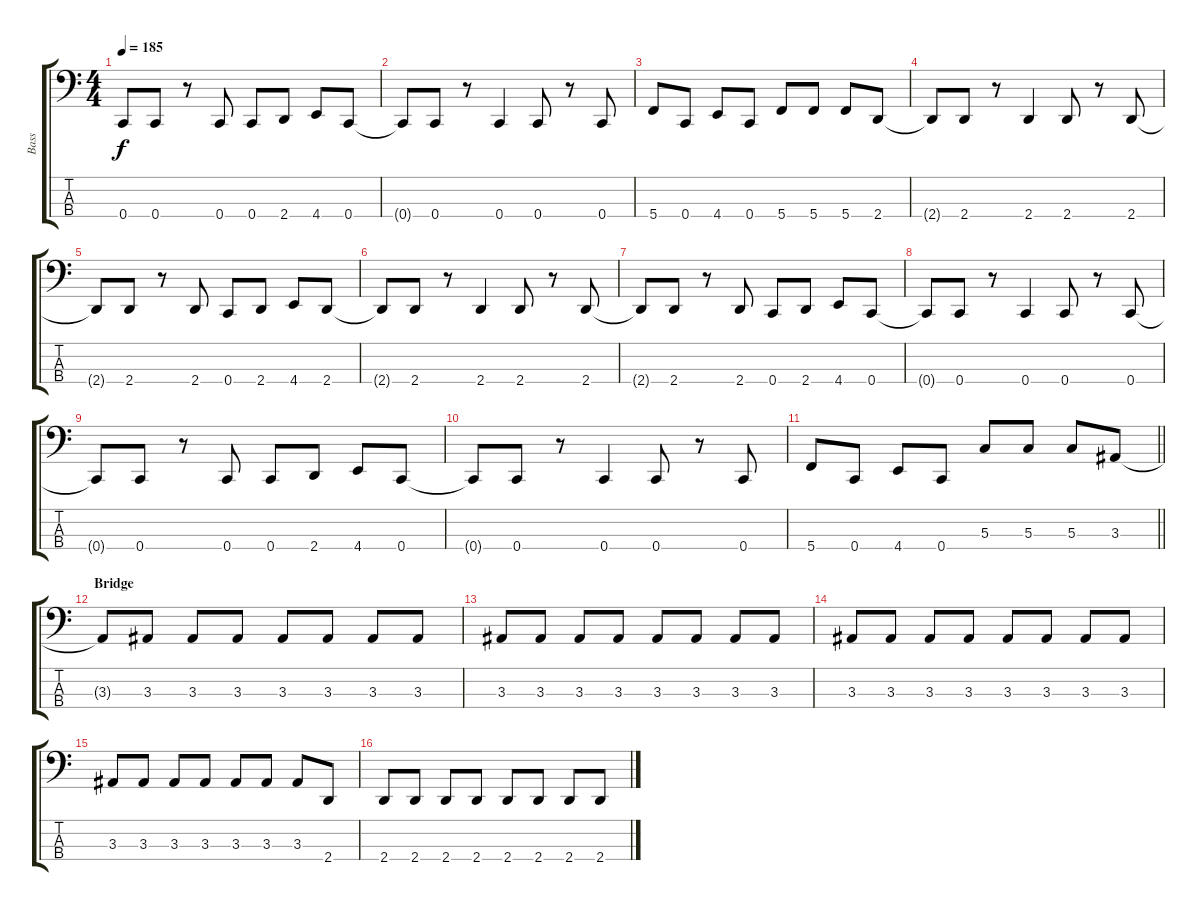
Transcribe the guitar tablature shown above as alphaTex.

\track ("Bass" "Bass") {instrument electricbasspick}
\staff {score tabs}
\tuning (F2 C2 G1 C1) {hide}
\ts (4 4)
\tempo 185
\clef f4
\ks c
0.4{t}.8{dy f} 0.4.8 r.8 0.4.8 0.4.8 2.4.8 4.4.8 0.4.8 |
0.4{t}.8 0.4.8 r.8 0.4.4 0.4.8 r.8 0.4.8 |
5.4.8 0.4.8 4.4.8 0.4.8 5.4.8 5.4.8 5.4.8 2.4.8 |
2.4{t}.8 2.4.8 r.8 2.4.4 2.4.8 r.8 2.4.8 |
2.4{t}.8 2.4.8 r.8 2.4.8 0.4.8 2.4.8 4.4.8 2.4.8 |
2.4{t}.8 2.4.8 r.8 2.4.4 2.4.8 r.8 2.4.8 |
2.4{t}.8 2.4.8 r.8 2.4.8 0.4.8 2.4.8 4.4.8 0.4.8 |
0.4{t}.8 0.4.8 r.8 0.4.4 0.4.8 r.8 0.4.8 |
0.4{t}.8 0.4.8 r.8 0.4.8 0.4.8 2.4.8 4.4.8 0.4.8 |
0.4{t}.8 0.4.8 r.8 0.4.4 0.4.8 r.8 0.4.8 |
\barLineRight lightlight
5.4.8 0.4.8 4.4.8 0.4.8 5.3.8 5.3.8 5.3.8 3.3.8 |
\section ("" "Bridge")
3.3{t}.8 3.3.8 3.3.8 3.3.8 3.3.8 3.3.8 3.3.8 3.3.8 |
3.3.8 3.3.8 3.3.8 3.3.8 3.3.8 3.3.8 3.3.8 3.3.8 |
3.3.8 3.3.8 3.3.8 3.3.8 3.3.8 3.3.8 3.3.8 3.3.8 |
3.3.8 3.3.8 3.3.8 3.3.8 3.3.8 3.3.8 3.3.8 2.4.8 |
2.4.8 2.4.8 2.4.8 2.4.8 2.4.8 2.4.8 2.4.8 2.4.8
